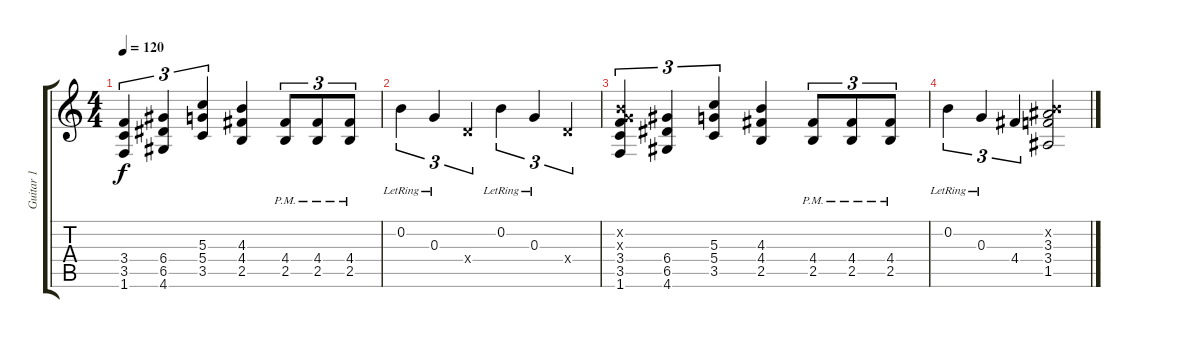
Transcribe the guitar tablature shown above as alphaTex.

\track ("Guitar 1" "Guitar 1") {instrument overdrivenguitar}
\staff {score tabs}
\tuning (E4 B3 G3 D3 A2 E2) {hide}
\ts (4 4)
\tempo 120
\clef g2
\ks c
(3.4 3.5 1.6).4{tu (3 2) dy f} (6.4 6.5 4.6).4{tu (3 2)} (5.3 5.4 3.5).4{tu (3 2)} (4.3 4.4 2.5).4 (4.4{pm} 2.5{pm}).8{tu (3 2)} (4.4{pm} 2.5{pm}).8{tu (3 2)} (4.4{pm} 2.5{pm}).8{tu (3 2)} |
0.2{lr}.4{tu (3 2)} 0.3{lr}.4{tu (3 2)} 0.4{x}.4{tu (3 2)} 0.2{lr}.4{tu (3 2)} 0.3{lr}.4{tu (3 2)} 0.4{x}.4{tu (3 2)} |
(0.2{x} 0.3{x} 3.4 3.5 1.6).4{tu (3 2)} (6.4 6.5 4.6).4{tu (3 2)} (5.3 5.4 3.5).4{tu (3 2)} (4.3 4.4 2.5).4 (4.4{pm} 2.5{pm}).8{tu (3 2)} (4.4{pm} 2.5{pm}).8{tu (3 2)} (4.4{pm} 2.5{pm}).8{tu (3 2)} |
0.2{lr}.4{tu (3 2)} 0.3{lr}.4{tu (3 2)} 4.4.4{tu (3 2)} (0.2{x} 3.3 3.4 1.5).2
